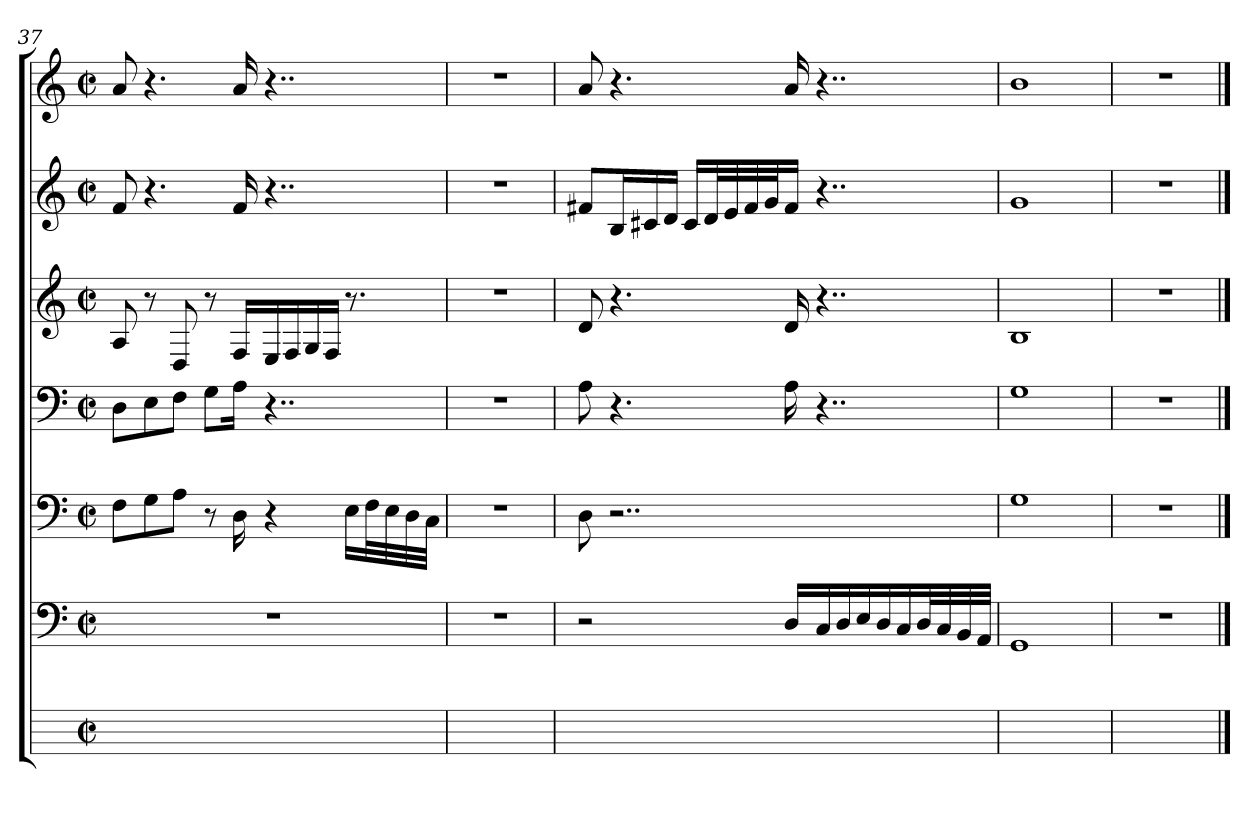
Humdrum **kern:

**kern	**kern	**kern	**kern	**kern	**kern	**kern
*part7	*part6	*part5	*part4	*part3	*part2	*part1
*staff7	*staff6	*staff5	*staff4	*staff3	*staff2	*staff1
*	*clefF4	*clefF4	*clefF4	*clefG2	*clefG2	*clefG2
*	*k[]	*k[]	*k[]	*k[]	*k[]	*k[]
*	*C:	*C:	*C:	*C:	*C:	*C:
*M2/2	*M2/2	*M2/2	*M2/2	*M2/2	*M2/2	*M2/2
*met(c|)	*met(c|)	*met(c|)	*met(c|)	*met(c|)	*met(c|)	*met(c|)
=37	=37	=37	=37	=37	=37	=37
1ryy	1r	8FL	8DL	8A	8fi	8ai
.	.	8G	8E	8r	4.r	4.r
.	.	8AJ	8FJ	8D	.	.
.	.	8r	8GL	8r	.	.
.	.	16D	16AJk	16FLL	16fi	16ai
.	.	4r	4..r	16Ej	4..r	4..r
.	.	.	.	16Fi	.	.
.	.	.	.	16Gj	.	.
.	.	.	.	16FZJJ	.	.
.	.	16EjLL	.	8.r	.	.
.	.	32FjL	.	.	.	.
.	.	32Ej	.	.	.	.
.	.	32Dj	.	.	.	.
.	.	32CjJJJ	.	.	.	.
=38	=38	=38	=38	=38	=38	=38
1ryy	1r	1r	1r	1r	1r	1r
=39	=39	=39	=39	=39	=39	=39
1ryy	2r	8D	8Ai	8d	8f#XZL	8ai
.	.	2..r	4.r	4.r	16BjL	4.r
.	.	.	.	.	16c#Xj	.
.	.	.	.	.	16djJJ	.
.	.	.	.	.	16c#jLL	.
.	.	.	.	.	32djL	.
.	.	.	.	.	32ej	.
.	.	.	.	.	32f#j	.
.	.	.	.	.	32gjJ	.
.	16DiLL	.	16Ai	16di	16f#ZJJ	16ai
.	16Cj	.	4..r	4..r	4..r	4..r
.	16Dj	.	.	.	.	.
.	16Ej	.	.	.	.	.
.	16Dj	.	.	.	.	.
.	16Cj	.	.	.	.	.
.	32DjL	.	.	.	.	.
.	32Cj	.	.	.	.	.
.	32BBj	.	.	.	.	.
.	32AAjJJJ	.	.	.	.	.
=40	=40	=40	=40	=40	=40	=40
1ryy	1GG	1G	1G	1BZ	1g	1b
=41	=41	=41	=41	=41	=41	=41
1ryy	1r	1r	1r	1r	1r	1r
==	==	==	==	==	==	==
*-	*-	*-	*-	*-	*-	*-
